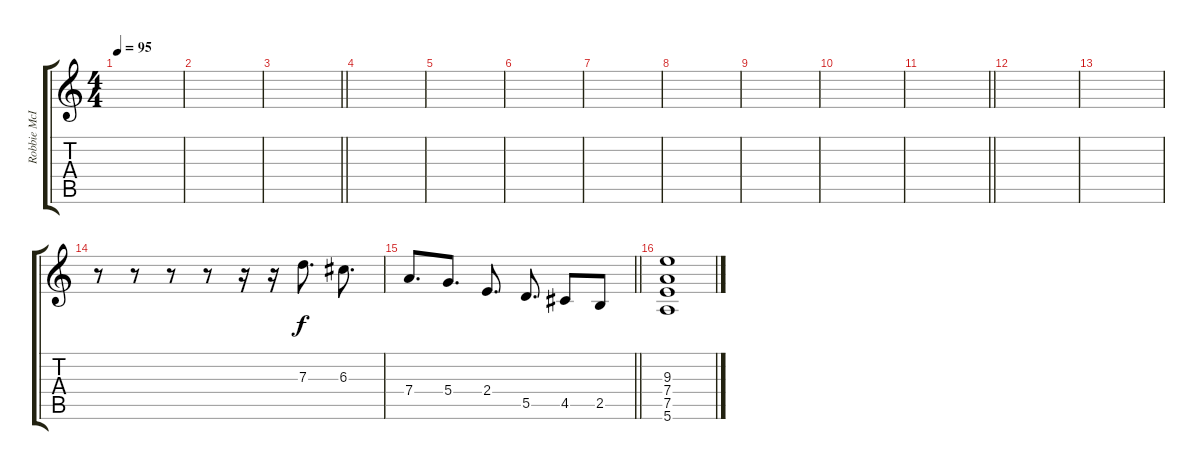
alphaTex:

\track ("Robbie McIntosh" "Robbie McI") {instrument electricguitarclean}
\staff {score tabs}
\tuning (E4 B3 G3 D3 A2 E2) {hide}
\ts (4 4)
\tempo 95
\clef g2
\ks c
|
|
\barLineRight lightlight
|
|
|
|
|
|
|
|
\barLineRight lightlight
|
|
|
r.8 r.8 r.8 r.8 r.16 r.16 7.3.8{d dy f volume 16} 6.3.8{d} |
\barLineRight lightlight
7.4.8{d} 5.4.8{d} 2.4.8{d} 5.5.8{d} 4.5.8 2.5.8 |
(9.3 7.4 7.5 5.6).1{volume 8 instrument electricguitarclean}
